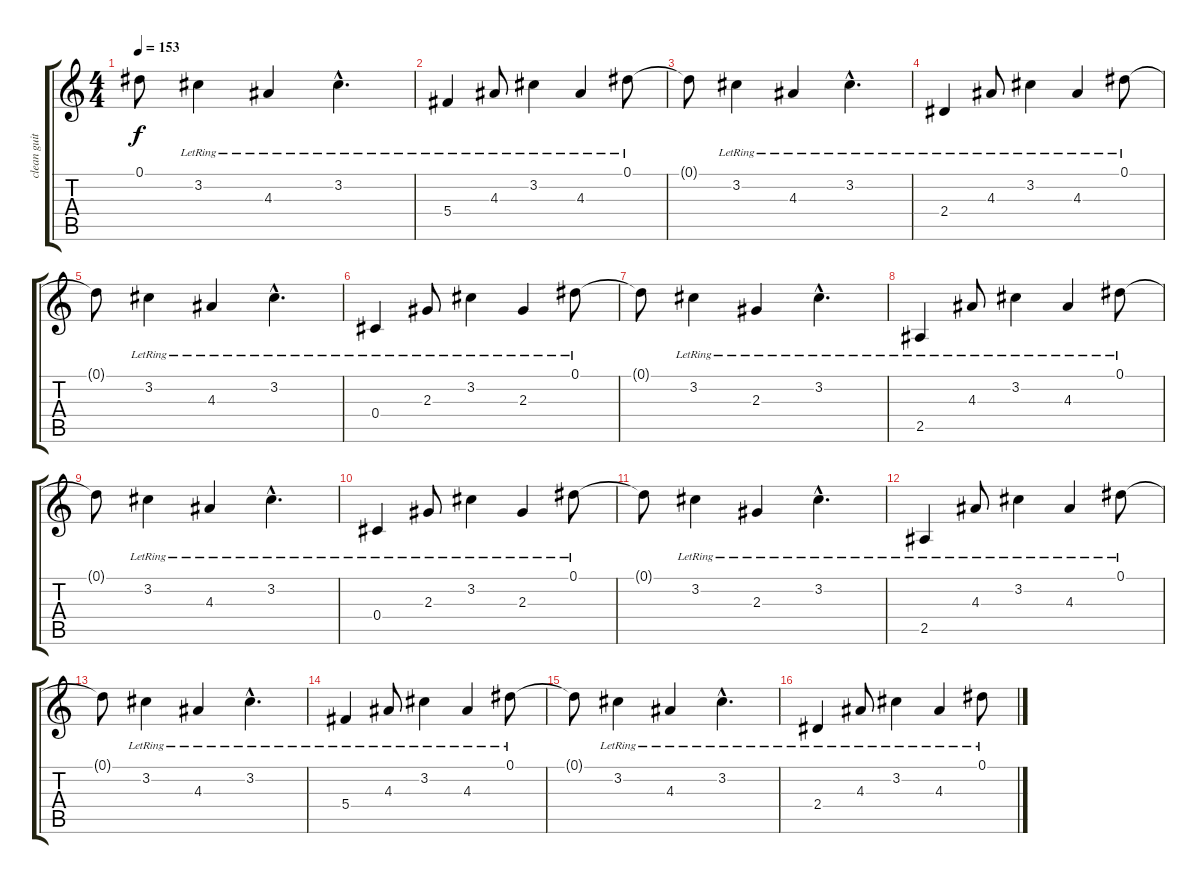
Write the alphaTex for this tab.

\track ("clean guitar" "clean guit") {instrument electricguitarclean}
\staff {score tabs}
\tuning (Eb4 Bb3 Gb3 Db3 Ab2 Eb2) {hide}
\ts (4 4)
\tempo 153
\clef g2
\ks c
0.1{t}.8{dy f} 3.2{lr}.4 4.3{lr}.4 3.2{hac lr}.4{d} |
5.4{lr}.4 4.3{lr}.8 3.2{lr}.4 4.3{lr}.4 0.1{lr}.8 |
0.1{t}.8 3.2{lr}.4 4.3{lr}.4 3.2{hac lr}.4{d} |
2.4{lr}.4 4.3{lr}.8 3.2{lr}.4 4.3{lr}.4 0.1{lr}.8 |
0.1{t}.8 3.2{lr}.4 4.3{lr}.4 3.2{hac lr}.4{d} |
0.4{lr}.4 2.3{lr}.8 3.2{lr}.4 2.3{lr}.4 0.1{lr}.8 |
0.1{t}.8 3.2{lr}.4 2.3{lr}.4 3.2{hac lr}.4{d} |
2.5{lr}.4 4.3{lr}.8 3.2{lr}.4 4.3{lr}.4 0.1{lr}.8 |
0.1{t}.8 3.2{lr}.4 4.3{lr}.4 3.2{hac lr}.4{d} |
0.4{lr}.4 2.3{lr}.8 3.2{lr}.4 2.3{lr}.4 0.1{lr}.8 |
0.1{t}.8 3.2{lr}.4 2.3{lr}.4 3.2{hac lr}.4{d} |
2.5{lr}.4 4.3{lr}.8 3.2{lr}.4 4.3{lr}.4 0.1{lr}.8 |
0.1{t}.8 3.2{lr}.4 4.3{lr}.4 3.2{hac lr}.4{d} |
5.4{lr}.4 4.3{lr}.8 3.2{lr}.4 4.3{lr}.4 0.1{lr}.8 |
0.1{t}.8 3.2{lr}.4 4.3{lr}.4 3.2{hac lr}.4{d} |
2.4{lr}.4 4.3{lr}.8 3.2{lr}.4 4.3{lr}.4 0.1{lr}.8
